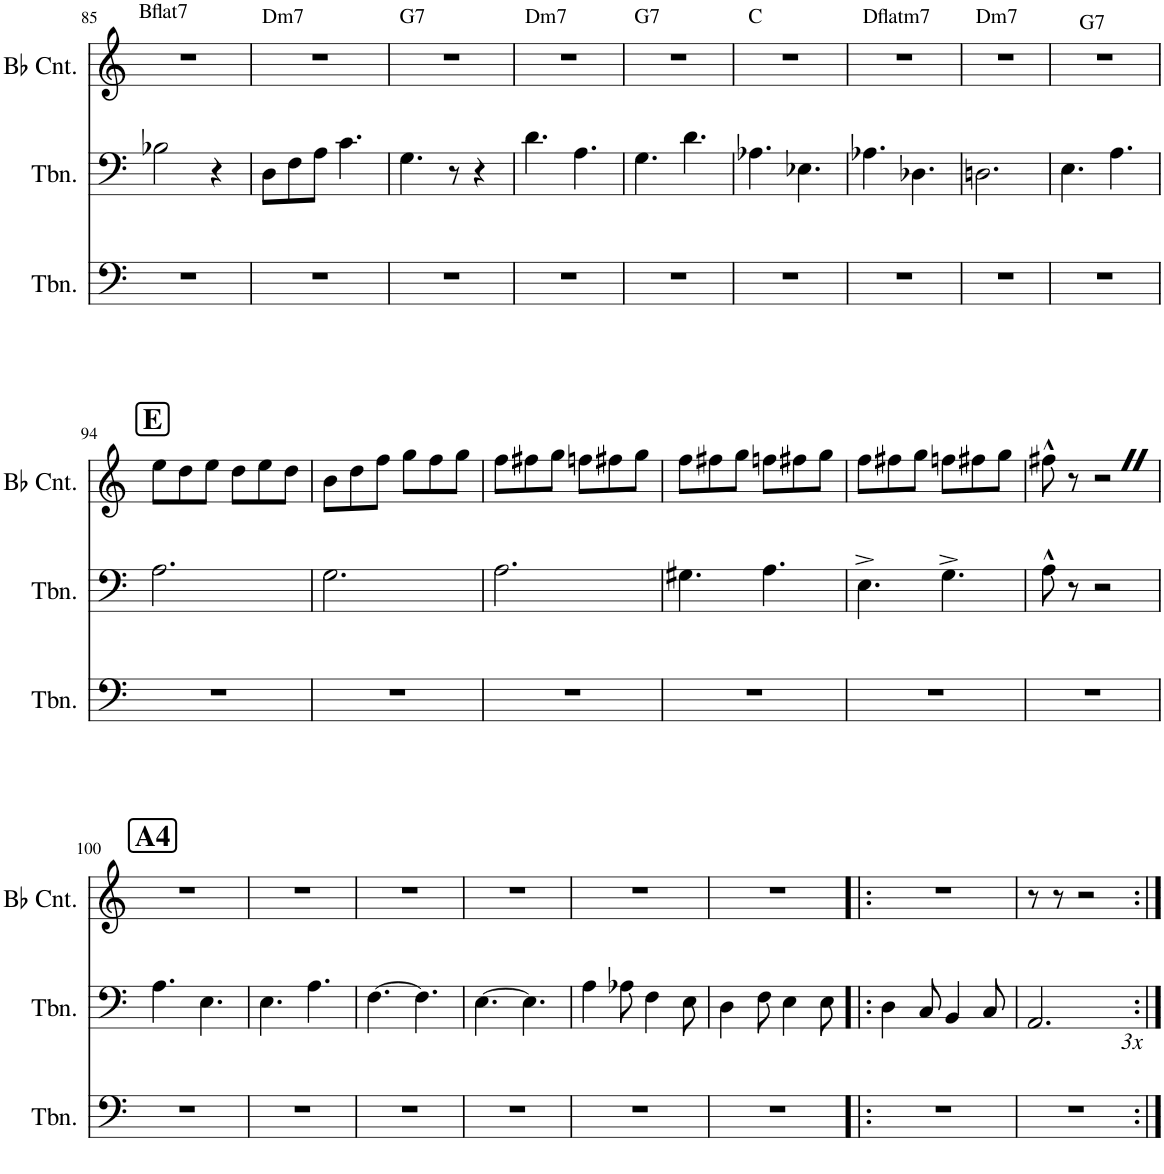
**kern	**kern	**kern
*part3	*part2	*part1
*staff3	*staff2	*staff1
*I"Trombone	*I"Trombone	*I"Bb Cornet
*I'Tbn.	*I'Tbn.	*I'Bb Cnt.
!!LO:PB:g=z
*clefF4	*clefF4	*clefG2
*	*	*Trd1c2
*k[]	*k[]	*k[]
*M6/8	*M6/8	*M6/8
=85	=85	=85
!	!	!LO:TX:a:t=Bflat7
2.r	2B-X\	2.r
.	4r	.
=86	=86	=86
!	!	!LO:TX:a:t=Dm7
2.r	8D\L	2.r
.	8F\	.
.	8A\J	.
.	4.c\	.
=87	=87	=87
!	!	!LO:TX:a:t=G7
2.r	4.G\	2.r
.	8r	.
.	4r	.
=88	=88	=88
!	!	!LO:TX:a:t=Dm7
2.r	4.d\	2.r
.	4.A\	.
=89	=89	=89
!	!	!LO:TX:a:t=G7
2.r	4.G\	2.r
.	4.d\	.
=90	=90	=90
!	!	!LO:TX:a:t=C
2.r	4.A-X\	2.r
.	4.E-X\	.
=91	=91	=91
!	!	!LO:TX:a:t=Dflatm7
2.r	4.A-X\	2.r
.	4.D-X\	.
=92	=92	=92
!	!	!LO:TX:a:t=Dm7
2.r	2.Dn\	2.r
=93	=93	=93
!	!	!LO:TX:a:t=G7
2.r	4.E\	2.r
.	4.A\	.
!!LO:LB:g=z
!!LO:REH:place=s1:a:B:cj:fs=14:t=E
=94	=94	=94
2.r	2.A\	8ee\L
.	.	8dd\
.	.	8ee\J
.	.	8dd\L
.	.	8ee\
.	.	8dd\J
=95	=95	=95
2.r	2.G\	8b\L
.	.	8dd\
.	.	8ff\J
.	.	8gg\L
.	.	8ff\
.	.	8gg\J
=96	=96	=96
2.r	2.A\	8ff\L
.	.	8ff#X\
.	.	8gg\J
.	.	8ffn\L
.	.	8ff#X\
.	.	8gg\J
=97	=97	=97
2.r	4.G#X\	8ff\L
.	.	8ff#X\
.	.	8gg\J
.	4.A\	8ffn\L
.	.	8ff#X\
.	.	8gg\J
=98	=98	=98
2.r	4.E^\	8ff\L
.	.	8ff#X\
.	.	8gg\J
.	4.G^\	8ffn\L
.	.	8ff#X\
.	.	8gg\J
=99	=99	=99
2.r	8A^^\	8ff#X^^\
.	8r	8r
.	2r	2r
!!LO:LB:g=z
!!LO:REH:place=s1:a:B:cj:fs=14:t=A4
=100	=100	=100
2.r	4.A\	2.r
.	4.E\	.
=101	=101	=101
2.r	4.E\	2.r
.	4.A\	.
=102	=102	=102
2.r	[4.F\	2.r
.	4.F\]	.
=103	=103	=103
2.r	[4.E\	2.r
.	4.E\]	.
=104	=104	=104
2.r	4A\	2.r
.	8A-X\	.
.	4F\	.
.	8E\	.
=105	=105	=105
2.r	4D\	2.r
.	8F\	.
.	4E\	.
.	8E\	.
=106!|:	=106!|:	=106!|:
2.r	4D\	2.r
.	8C/	.
.	4BB/	.
.	8C/	.
=107	=107	=107
!	!LO:TX:b:i:t=3x	!
2.r	2.AA/	8r
.	.	8r
.	.	2r
=:|!	=:|!	=:|!
*-	*-	*-
